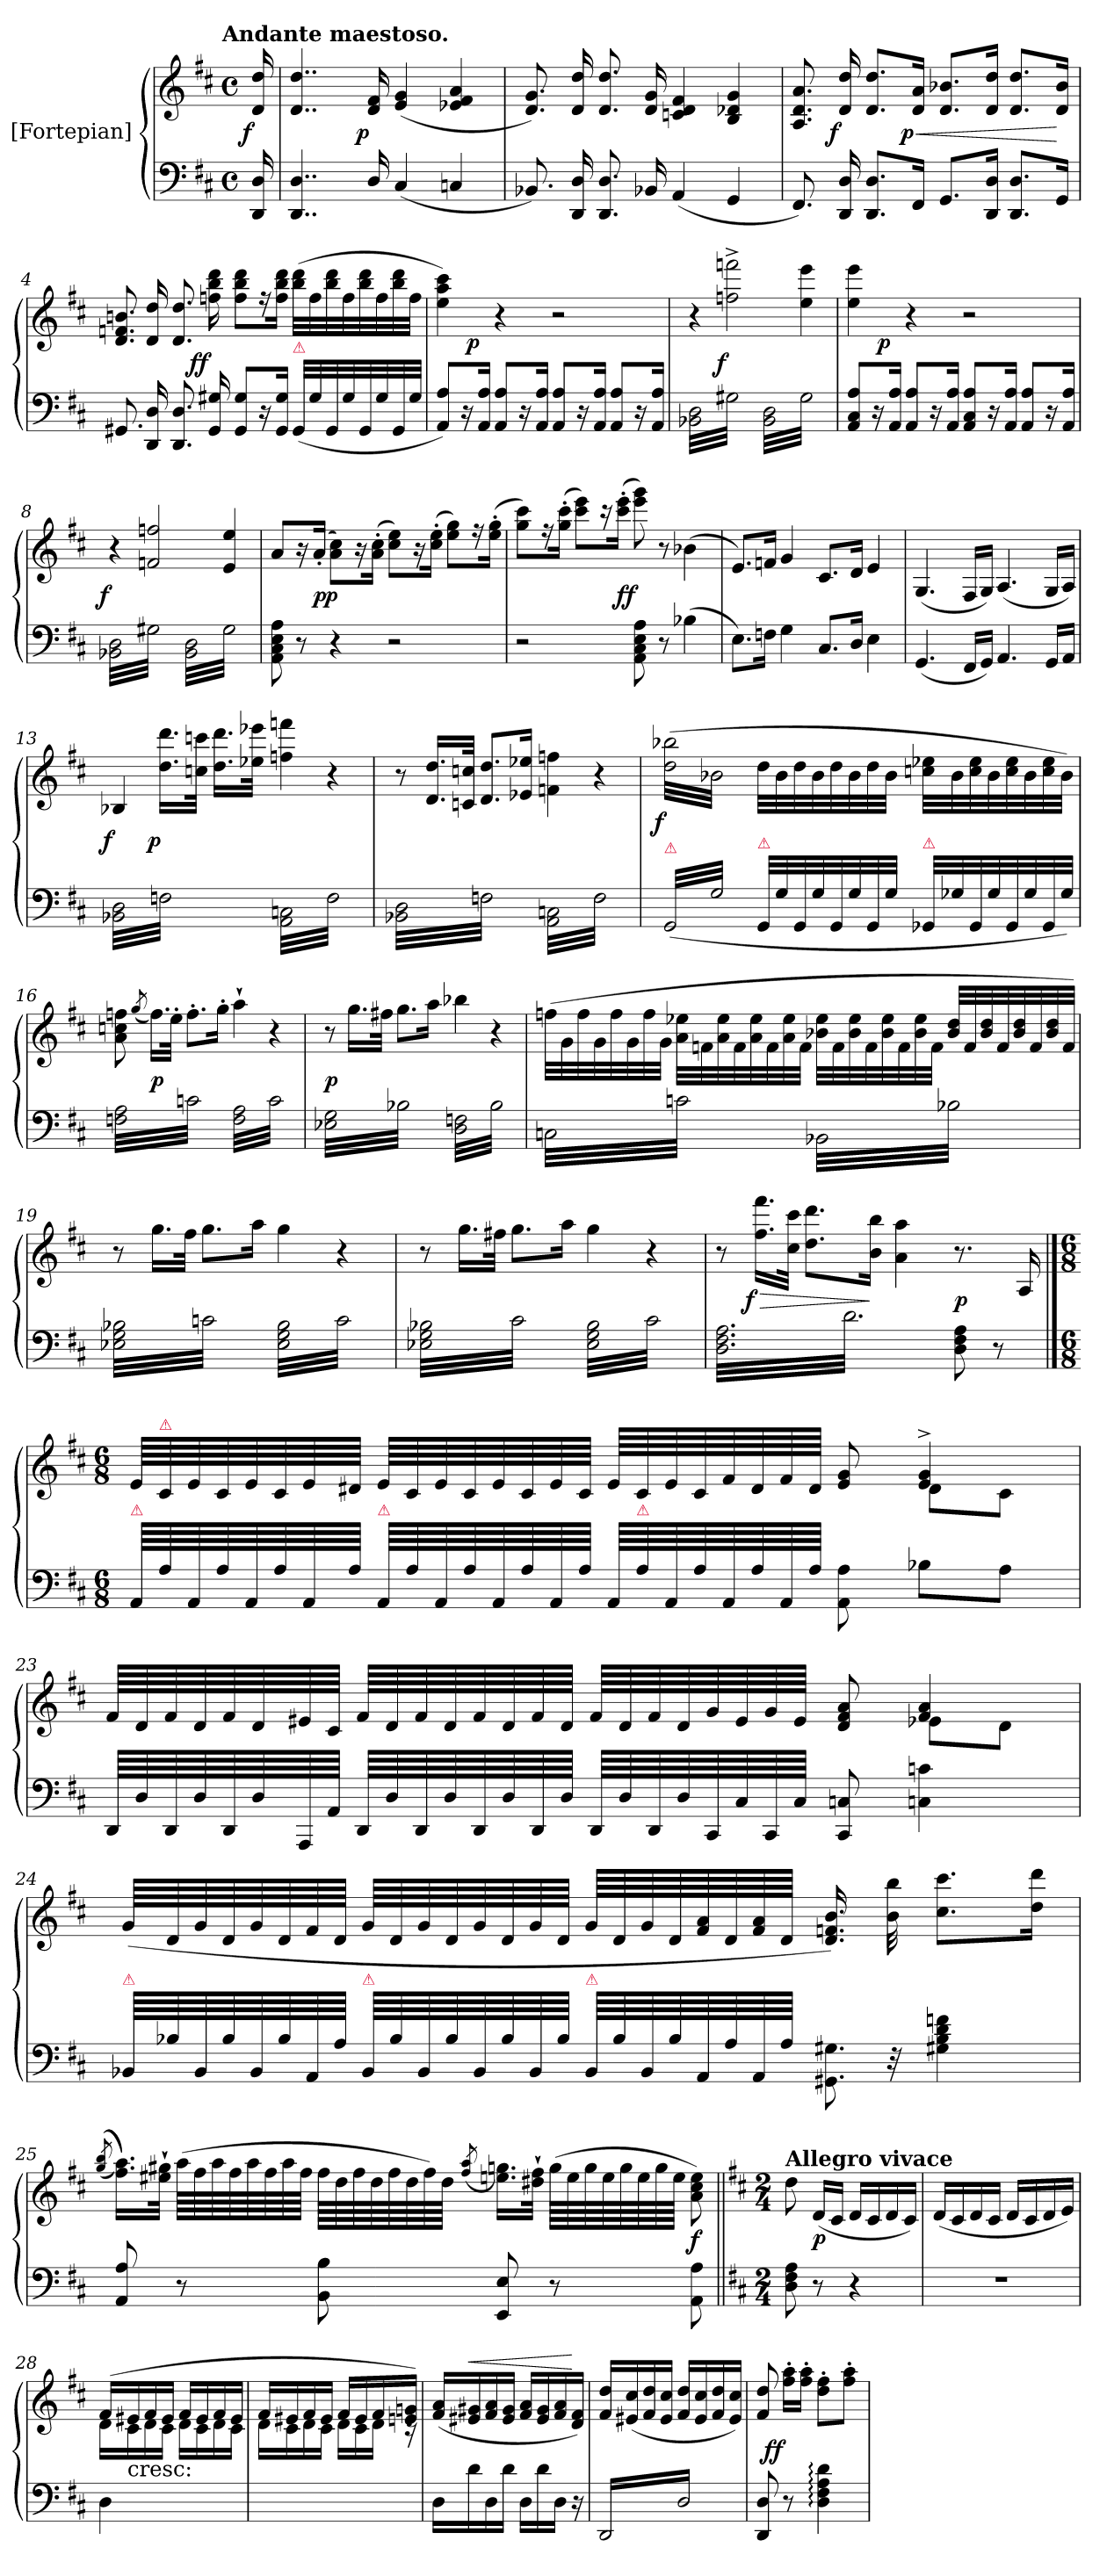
**kern	**kern	**dynam
*part1	*part1	*part1
*staff2	*staff1	*staff1/2
*I"[Fortepian]	*	*
*clefF4	*clefG2	*
*k[f#c#]	*k[f#c#]	*
*D:	*D:	*
!!LO:TX:omd:t=Andante maestoso.
*M4/4	*M4/4	*
*met(c)	*met(c)	*
*MM72	*MM72	*
=	=	=
!	!	!LO:DY:rj
16DD/ 16D/	16d/ 16dd/	f
=1	=1	=1
4..DD/ 4..D/	4..d/ 4..dd/	.
!	!	!LO:DY:rj
16D/	16d/ 16f#/	p
(4C#/	(4e/ 4g/	.
4Cn/	4e-X/ 4f#/ 4a/	.
=2	=2	=2
8.BB-X/)	8.d/ 8.g/)	.
16DD/ 16D/	16d/ 16dd/	.
8.DD/ 8.D/	8.d/ 8.dd/	.
16BB-X/	16d/ 16g/	.
(4AA/	4cn/ 4d/ 4f#/	.
4GG/	4B/ 4d-X/ 4g/	.
=3	=3	=3
8.FF#/)	8.A/ 8.d/ 8.a/	.
!	!	!LO:DY:rj
16DD/ 16D/	16d/ 16dd/	f
8.DD/ 8.D/L	8.d/ 8.dd/L	.
!	!	!LO:DY:n=1:rj
16FF#/Jk	16d/ 16a/Jk	< p
8.GG/L	8.d/ 8.b-X/L	.
16DD/ 16D/Jk	16d/ 16dd/Jk	.
8.DD/ 8.D/L	8.d/ 8.dd/L	.
16GG/Jk	16d/ 16b-/Jk	[
=4	=4	=4
8.GG#X/	8.d/ 8.fn/ 8.bn/	.
16DD/ 16D/	16d/ 16dd/	.
8.DD/ 8.D/	8.d/ 8.dd/	.
!	!	!LO:DY:rj
16GG#/ 16G#X/	16ffn\ 16bb\ 16ddd\	ff
8GG#/ 8G#/L	8ff\ 8bb\ 8ddd\L	.
16r	16r	.
16GG#/ 16G#/Jk	16ff\ 16bb\ 16ddd\Jk	.
!LO:TX:a:color=crimson:t=⚠	!	!
(32GG#/LLL	(32bb\ 32ddd\LLL	.
32G#\	32ff\	.
32GG#/	32bb\ 32ddd\	.
32G#\	32ff\	.
32GG#/	32bb\ 32ddd\	.
32G#/	32ff\	.
32GG#/	32bb\ 32ddd\	.
32G#\JJJ	32ff\JJJ	.
=5	=5	=5
*	*^	*
8AA/ 8A/L)	4ee\ 4aa\ 4ccc#\)	8.ryy	.
16r	.	.	.
!	!	!	!LO:DY:b:rj
16AA/ 16A/Jk	.	2ryy	p
8AA/ 8A/L	4r	.	.
16r	.	.	.
16AA/ 16A/Jk	.	.	.
8AA/ 8A/L	2r	.	.
16r	.	.	.
16AA/ 16A/Jk	.	4ryy	.
8AA/ 8A/L	.	.	.
16r	.	.	.
16AA/ 16A/Jk	.	16ryy	.
*	*v	*v	*
=6	=6	=6
*tremolo	*	*
(32BB-X\ 32D\LLL	4r	.
32G#\	.	.
32BB-X\ 32D\	.	.
32G#\	.	.
32BB-X\ 32D\	.	.
32G#\	.	.
32BB-X\ 32D\	.	.
32G#\	.	.
!	!	!LO:DY:rj
32BB-X\ 32D\	2ffn^<\ 2fffn^<\	f
32G#\	.	.
32BB-X\ 32D\	.	.
32G#\	.	.
32BB-X\ 32D\	.	.
32G#\	.	.
32BB-X\ 32D\	.	.
32G#\JJJ	.	.
32BB-\ 32D\LLL	.	.
32G#\)	.	.
32BB-\ 32D\	.	.
32G#\)	.	.
32BB-\ 32D\	.	.
32G#\)	.	.
32BB-\ 32D\	.	.
32G#\)	.	.
32BB-\ 32D\	4ee\ 4eee\	.
32G#\)	.	.
32BB-\ 32D\	.	.
32G#\)	.	.
32BB-\ 32D\	.	.
32G#\)	.	.
32BB-\ 32D\	.	.
32G#\)JJJ	.	.
*Xtremolo	*	*
=7	=7	=7
*	*^	*
8AA/ 8C#/ 8A/L	4ee\ 4eee\	8.ryy	.
.	.	.	.
.	.	.	.
.	.	.	.
16r	.	.	.
.	.	.	.
!	!	!	!LO:DY:b:rj
16AA/ 16A/Jk	.	2ryy	p
.	.	.	.
8AA/ 8A/L	4r	.	.
16r	.	.	.
16AA/ 16A/Jk	.	.	.
8AA/ 8C#/ 8A/L	2r	.	.
16r	.	.	.
16AA/ 16A/Jk	.	4ryy	.
8AA/ 8A/L	.	.	.
16r	.	.	.
16AA/ 16A/Jk	.	16ryy	.
=8	=8	=8	=8
!	!	!	!LO:DY:rj
*	*v	*v	*
*tremolo	*	*
32BB-X\ 32D\LLL	4r	f
32G#\	.	.
32BB-X\ 32D\	.	.
32G#\	.	.
32BB-X\ 32D\	.	.
32G#\	.	.
32BB-X\ 32D\	.	.
32G#\	.	.
32BB-X\ 32D\	2fn/ 2ffn/	.
32G#\	.	.
32BB-X\ 32D\	.	.
32G#\	.	.
32BB-X\ 32D\	.	.
32G#\	.	.
32BB-X\ 32D\	.	.
32G#\JJJ	.	.
32BB-\ 32D\LLL	.	.
32G#\	.	.
32BB-\ 32D\	.	.
32G#\	.	.
32BB-\ 32D\	.	.
32G#\	.	.
32BB-\ 32D\	.	.
32G#\	.	.
32BB-\ 32D\	4e/ 4ee/	.
32G#\	.	.
32BB-\ 32D\	.	.
32G#\	.	.
32BB-\ 32D\	.	.
32G#\	.	.
32BB-\ 32D\	.	.
32G#\JJJ	.	.
*Xtremolo	*	*
=9	=9	=9
8AA\ 8C#\ 8E\ 8A\	8a/L	.
.	.	.
.	.	.
.	.	.
8r	16r	.
.	.	.
.	(16a'/Jk	pp
.	.	.
4r	8a\ 8cc#\L)	.
.	16r	.
.	(16a'\ 16cc#'\Jk	.
2r	8cc#\ 8ee\L)	.
.	16r	.
.	(16cc#'\ 16ee'\Jk	.
.	8ee\ 8gg\L)	.
.	16r	.
.	(16ee'\ 16gg'\Jk	.
=10	=10	=10
2r	8gg\ 8ccc#\L)	.
.	16r	.
.	(16gg'\ 16ccc#'\Jk	.
.	8ccc#\ 8eee\L)	.
.	16r	.
.	(16ccc#'\ 16eee'\Jk	ff
8AA\ 8C#\ 8E\ 8A\	8eee\ 8ggg\)	.
8r	8r	.
(4B-X\	(4b-X\	.
=11	=11	=11
8.E\L)	8.e/L)	.
16Fn\Jk	16fn/Jk	.
4G\	4g/	.
8.C#/L	8.c#/L	.
16D/Jk	16d/Jk	.
4E\	4e/	.
=12	=12	=12
(4.GG/	(>4.G/	.
16FF#/LL	16F#/LL	.
16GG/JJ)	16G/JJ)	.
(<4.AA/	(>4.A/	.
16GG/LL	16G/LL	.
16AA/JJ	16A/JJ)	.
=13	=13	=13
!	!	!LO:DY:rj
*tremolo	*	*
(32BB-X\ 32D\LLL	4B-X/	f
32F\)	.	.
32BB-X\ 32D\	.	.
32F\)	.	.
32BB-X\ 32D\	.	.
32F\)	.	.
32BB-X\ 32D\	.	.
32F\)	.	.
!	!	!LO:DY:rj
32BB-X\ 32D\	16.dd\ 16.ddd\LL	p
32F\)	.	.
32BB-X\ 32D\	.	.
32F\)	32ccn\ 32cccn\JJk	.
32BB-X\ 32D\	16.dd\ 16.ddd\LL	.
32F\)	.	.
32BB-X\ 32D\	.	.
32F\)JJJ	32ee-X\ 32eee-X\JJk	.
(32AA\ 32Cn\LLL	4ffn\ 4fffn\	.
32F\)	.	.
32AA\ 32Cn\	.	.
32F\)	.	.
32AA\ 32Cn\	.	.
32F\)	.	.
32AA\ 32Cn\	.	.
32F\)	.	.
32AA\ 32Cn\	4r	.
32F\)	.	.
32AA\ 32Cn\	.	.
32F\)	.	.
32AA\ 32Cn\	.	.
32F\)	.	.
32AA\ 32Cn\	.	.
32F\)JJJ	.	.
=14	=14	=14
(32BB-X\ 32D\LLL	8r	.
32F\	.	.
32BB-X\ 32D\	.	.
32F\	.	.
32BB-X\ 32D\	16.d/ 16.dd/LL	.
32F\	.	.
32BB-X\ 32D\	.	.
32F\	32cn/ 32ccn/JJk	.
32BB-X\ 32D\	8.d/ 8.dd/L	.
32F\	.	.
32BB-X\ 32D\	.	.
32F\	.	.
32BB-X\ 32D\	.	.
32F\	.	.
32BB-X\ 32D\	16e-X/ 16ee-X/Jk	.
32F\JJJ	.	.
32AA\ 32Cn\LLL	4fn\ 4ffn\	.
32F\)	.	.
32AA\ 32Cn\	.	.
32F\)	.	.
32AA\ 32Cn\	.	.
32F\)	.	.
32AA\ 32Cn\	.	.
32F\)	.	.
32AA\ 32Cn\	4r	.
32F\)	.	.
32AA\ 32Cn\	.	.
32F\)	.	.
32AA\ 32Cn\	.	.
32F\)	.	.
32AA\ 32Cn\	.	.
32F\)JJJ	.	.
=15	=15	=15
!LO:TX:a:color=crimson:t=⚠	!	!
!	!	!LO:DY:rj
*	*tremolo	*
(32GG/LLL	(32dd\ 32bb-X\LLL	f
32G/	32b-\	.
32GG/	32dd\ 32bb-X\	.
32G/	32b-\	.
32GG/	32dd\ 32bb-X\	.
32G/	32b-\	.
32GG/	32dd\ 32bb-X\	.
32G/	32b-\	.
32GG/	32dd\ 32bb-X\	.
32G/	32b-\	.
32GG/	32dd\ 32bb-X\	.
32G/	32b-\	.
32GG/	32dd\ 32bb-X\	.
32G/	32b-\	.
32GG/	32dd\ 32bb-X\	.
32G/JJJ	32b-\JJJ	.
*	*Xtremolo	*
*Xtremolo	*	*
!LO:TX:a:color=crimson:t=⚠	!	!
32GG/LLL	32dd\LLL	.
32G\	32b-\	.
32GG/	32dd\	.
32G\	32b-\	.
32GG/	32dd\	.
32G\	32b-\	.
32GG/	32dd\	.
32G\JJJ	32b-\JJJ	.
!LO:TX:a:color=crimson:t=⚠	!	!
32GG-X/LLL	32ccn\ 32ee-X\LLL	.
32G-X\	32b-\	.
32GG-/	32cc\ 32ee-\	.
32G-\	32b-\	.
32GG-/	32cc\ 32ee-\	.
32G-\	32b-\	.
32GG-/	32cc\ 32ee-\	.
32G-\JJJ)	32b-\JJJ)	.
=16	=16	=16
*tremolo	*	*
32Fn\ 32A\LLL	8a\ 8ccn\ 8ffn\	.
32c\	.	.
32Fn\ 32A\	.	.
32c\	.	.
.	(8qgg/	.
32Fn\ 32A\	16.ff\LL)	p
32c\	.	.
32Fn\ 32A\	.	.
32c\	32ee'\JJk	.
32Fn\ 32A\	8.ff'\L	.
32c\	.	.
32Fn\ 32A\	.	.
32c\	.	.
32Fn\ 32A\	.	.
32c\	.	.
32Fn\ 32A\	16gg'\Jk	.
32c\JJJ	.	.
32F\ 32A\LLL	4aa`\	.
32c\	.	.
32F\ 32A\	.	.
32c\	.	.
32F\ 32A\	.	.
32c\	.	.
32F\ 32A\	.	.
32c\	.	.
32F\ 32A\	4r	.
32c\	.	.
32F\ 32A\	.	.
32c\	.	.
32F\ 32A\	.	.
32c\	.	.
32F\ 32A\	.	.
32c\JJJ	.	.
=17	=17	=17
32E-X\ 32G\LLL	8r	p
32B-X\	.	.
32E-X\ 32G\	.	.
32B-X\	.	.
32E-X\ 32G\	16.gg\LL	.
32B-X\	.	.
32E-X\ 32G\	.	.
32B-X\	32ff#X\JJk	.
32E-X\ 32G\	8.gg\L	.
32B-X\	.	.
32E-X\ 32G\	.	.
32B-X\	.	.
32E-X\ 32G\	.	.
32B-X\	.	.
32E-X\ 32G\	16aa\Jk	.
32B-X\JJJ	.	.
32D\ 32Fn\LLL	4bb-X\	.
32B-\	.	.
32D\ 32Fn\	.	.
32B-\	.	.
32D\ 32Fn\	.	.
32B-\	.	.
32D\ 32Fn\	.	.
32B-\	.	.
32D\ 32Fn\	4r	.
32B-\	.	.
32D\ 32Fn\	.	.
32B-\	.	.
32D\ 32Fn\	.	.
32B-\	.	.
32D\ 32Fn\	.	.
32B-\JJJ	.	.
=18	=18	=18
32Cn\LLL	(32ffn\LLL	.
32c\	32g\	.
32Cn\	32ff\	.
32c\	32g\	.
32Cn\	32ff\	.
32c\	32g\	.
32Cn\	32ff\	.
32c\	32g\JJJ	.
32Cn\	32a\ 32ee-X\LLL	.
32c\	32fn\	.
32Cn\	32a\ 32ee-\	.
32c\	32f\	.
32Cn\	32a\ 32ee-\	.
32c\	32f\	.
32Cn\	32a\ 32ee-\	.
32c\JJJ	32f\JJJ	.
32BB-X\LLL	32b-X\ 32ee-\LLL	.
32B-\	32f\	.
32BB-X\	32b-\ 32ee-\	.
32B-\	32f\	.
32BB-X\	32b-\ 32ee-\	.
32B-\	32f\	.
32BB-X\	32b-\ 32ee-\	.
32B-\	32f\JJJ	.
32BB-X\	32b-/ 32dd/LLL	.
32B-\	32f/	.
32BB-X\	32b-/ 32dd/	.
32B-\	32f/	.
32BB-X\	32b-/ 32dd/	.
32B-\	32f/	.
32BB-X\	32b-/ 32dd/	.
32B-\JJJ	32f/JJJ)	.
=19	=19	=19
(32E-X\ 32G\ 32B-X\LLL	8r	.
32c\	.	.
32E-X\ 32G\ 32B-X\	.	.
32c\	.	.
32E-X\ 32G\ 32B-X\	16.gg\LL	.
32c\	.	.
32E-X\ 32G\ 32B-X\	.	.
32c\	32ff#\JJk	.
32E-X\ 32G\ 32B-X\	8.gg\L	.
32c\	.	.
32E-X\ 32G\ 32B-X\	.	.
32c\	.	.
32E-X\ 32G\ 32B-X\	.	.
32c\	.	.
32E-X\ 32G\ 32B-X\	16aa\Jk	.
32c\JJJ	.	.
32E-\ 32G\ 32B-\LLL	4gg\	.
32c\)	.	.
32E-\ 32G\ 32B-\	.	.
32c\)	.	.
32E-\ 32G\ 32B-\	.	.
32c\)	.	.
32E-\ 32G\ 32B-\	.	.
32c\)	.	.
32E-\ 32G\ 32B-\	4r	.
32c\)	.	.
32E-\ 32G\ 32B-\	.	.
32c\)	.	.
32E-\ 32G\ 32B-\	.	.
32c\)	.	.
32E-\ 32G\ 32B-\	.	.
32c\)JJJ	.	.
=20	=20	=20
(32E-X\ 32G\ 32B-X\LLL	8r	.
32c#\	.	.
32E-X\ 32G\ 32B-X\	.	.
32c#\	.	.
32E-X\ 32G\ 32B-X\	16.gg\LL	.
32c#\	.	.
32E-X\ 32G\ 32B-X\	.	.
32c#\	32ff#X\JJk	.
32E-X\ 32G\ 32B-X\	8.gg\L	.
32c#\	.	.
32E-X\ 32G\ 32B-X\	.	.
32c#\	.	.
32E-X\ 32G\ 32B-X\	.	.
32c#\	.	.
32E-X\ 32G\ 32B-X\	16aa\Jk	.
32c#\JJJ	.	.
32E-\ 32G\ 32B-\LLL	4gg\	.
32c#\)	.	.
32E-\ 32G\ 32B-\	.	.
32c#\)	.	.
32E-\ 32G\ 32B-\	.	.
32c#\)	.	.
32E-\ 32G\ 32B-\	.	.
32c#\)	.	.
32E-\ 32G\ 32B-\	4r	.
32c#\)	.	.
32E-\ 32G\ 32B-\	.	.
32c#\)	.	.
32E-\ 32G\ 32B-\	.	.
32c#\)	.	.
32E-\ 32G\ 32B-\	.	.
32c#\)JJJ	.	.
=21	=21	=21
(32D\ 32F#\ 32A\LLL	8r	.
32d\)	.	.
32D\ 32F#\ 32A\	.	.
32d\)	.	.
!	!	!LO:DY:n=1:rj
32D\ 32F#\ 32A\	16.ff#\ 16.fff#\LL	> f
32d\)	.	.
32D\ 32F#\ 32A\	.	.
32d\)	32cc#\ 32ccc#\JJk	.
32D\ 32F#\ 32A\	8.dd\ 8.ddd\L	.
32d\)	.	.
32D\ 32F#\ 32A\	.	.
32d\)	.	.
32D\ 32F#\ 32A\	.	.
32d\)	.	.
32D\ 32F#\ 32A\	16b\ 16bb\Jk	]
32d\)	.	.
32D\ 32F#\ 32A\	4a\ 4aa\	.
32d\)	.	.
32D\ 32F#\ 32A\	.	.
32d\)	.	.
32D\ 32F#\ 32A\	.	.
32d\)	.	.
32D\ 32F#\ 32A\	.	.
32d\)JJJ	.	.
*Xtremolo	*	*
8D\ 8F#\ 8A\	8.r	p
.	.	.
.	.	.
.	.	.
8r	.	.
.	.	.
.	16A/	.
.	.	.
==22	==22	==22
*M6/8	*M6/8	*
*	*^	*
!LO:TX:a:color=crimson:t=⚠	!	!	!
64AA/LLLL	64e/LLLL	2ryy	.
!	!LO:TX:a:color=crimson:t=⚠	!	!
64A\	64c#/	.	.
64AA/	64e/	.	.
64A\	64c#/	.	.
64AA/	64e/	.	.
64A\	64c#/	.	.
64AA/	64e/	.	.
64A\JJJJ	64d#X/JJJJ	.	.
!LO:TX:a:color=crimson:t=⚠	!	!	!
64AA/LLLL	64e/LLLL	.	.
64A\	64c#/	.	.
64AA/	64e/	.	.
64A\	64c#/	.	.
64AA/	64e/	.	.
64A\	64c#/	.	.
64AA/	64e/	.	.
64A\JJJJ	64c#/JJJJ	.	.
64AA/LLLL	64e/LLLL	.	.
!LO:TX:a:color=crimson:t=⚠	!	!	!
64A\	64c#/	.	.
64AA/	64e/	.	.
64A\	64c#/	.	.
64AA/	64f#/	.	.
64A\	64d#/	.	.
64AA/	64f#/	.	.
64A\JJJJ	64d#/JJJJ	.	.
8AA\ 8A\	8e/ 8g/	.	.
8B-X\L	4e^/ 4g^/	8d#\L	.
8A\J	.	8c#\J	.
=23	=23	=23	=23
64DD/LLLL	64f#/LLLL	2ryy	.
64D/	64d/	.	.
64DD/	64f#/	.	.
64D/	64d/	.	.
64DD/	64f#/	.	.
64D/	64d/	.	.
64AAA/	64e#X/	.	.
64AA/JJJJ	64c#/JJJJ	.	.
64DD/LLLL	64f#/LLLL	.	.
64D/	64d/	.	.
64DD/	64f#/	.	.
64D/	64d/	.	.
64DD/	64f#/	.	.
64D/	64d/	.	.
64DD/	64f#/	.	.
64D/JJJJ	64d/JJJJ	.	.
64DD/LLLL	64f#/LLLL	.	.
64D/	64d/	.	.
64DD/	64f#/	.	.
64D/	64d/	.	.
64CC#/	64g/	.	.
64C#/	64e#/	.	.
64CC#/	64g/	.	.
64C#/JJJJ	64e#/JJJJ	.	.
8CC#/ 8Cn/	8d/ 8f#/ 8a/	.	.
4Cn\ 4cn\	4f#/ 4a/	8e-X\L	.
.	.	8d\J	.
=24	=24	=24	=24
!LO:TX:a:color=crimson:t=⚠	!	!	!
*	*v	*v	*
64BB-X/LLLL	(>64g/LLLL	.
64B-X\	64d/	.
64BB-/	64g/	.
64B-\	64d/	.
64BB-/	64g/	.
64B-\	64d/	.
64AA/	64f#/	.
64A\JJJJ	64d/JJJJ	.
!LO:TX:a:color=crimson:t=⚠	!	!
64BB-/LLLL	64g/LLLL	.
64B-\	64d/	.
64BB-/	64g/	.
64B-\	64d/	.
64BB-/	64g/	.
64B-\	64d/	.
64BB-/	64g/	.
64B-\JJJJ	64d/JJJJ	.
!LO:TX:a:color=crimson:t=⚠	!	!
64BB-/LLLL	64g/LLLL	.
64B-\	64d/	.
64BB-/	64g/	.
64B-\	64d/	.
64AA/	64f#/ 64a/	.
64A\	64d/	.
64AA/	64f#/ 64a/	.
64A\JJJJ	64d/JJJJ	.
!LO:N:vis=8.	!	!
16.GG#X\ 16.G#X\	16.d/ 16.fn/ 16.b/)	.
32r	32b\ 32bb\	.
4G#X\ 4B-\ 4d\ 4fn\	8.cc#\ 8.ccc#\L	.
.	16dd\ 16ddd\Jk	.
=25	=25	=25
.	(<(>(>8qgg/ 8qbb/	.
8AA/ 8A/	16.ff#\ 16.aa\LL)))	.
.	32ee#X`\ 32gg#X`\JJk	.
8r	(64aa\LLLL	.
.	64ff#\	.
.	64aa\	.
.	64ff#\	.
.	64aa\	.
.	64ff#\	.
.	64aa\	.
.	64ff#\JJJJ	.
8BB\ 8B\	64ff#\LLLL	.
.	64dd\	.
.	64ff#\	.
.	64dd\	.
.	64ff#\	.
.	64dd\	.
.	64ff#\)	.
.	64dd\JJJJ	.
.	(8qff#/ 8qaa/	.
8EE/ 8E/	16.een\ 16.ggn\LL)	.
.	32dd#X`\ 32ff#`\JJk	.
8r	(64gg\LLLL	.
.	64ee\	.
.	64gg\	.
.	64ee\	.
.	64gg\	.
.	64ee\	.
.	64gg\	.
.	64ee\JJJJ	.
8AA\ 8A\	8a\ 8cc#\ 8ee\)	f
=26||	=26||	=26||
*k[f#c#]	*k[f#c#]	*
*M2/4	*M2/4	*
!	!LO:TX:a:B:t=Allegro vivace	!
8D\ 8F#\ 8A\	8dd\	.
8r	(16d/LL	p
.	16c#/JJ	.
4r	16d/LL	.
.	16c#/	.
.	16d/	.
.	16c#/JJ)	.
=27	=27	=27
2r	(16d/LL	.
.	16c#/	.
.	16d/	.
.	16c#/JJ	.
.	16d/LL	.
.	16c#/	.
.	16d/	.
.	16e/JJ)	.
=28	=28	=28
*	*^	*
4D\	(16f#/LL	16d\LL	.
!	!LO:TX:c:t=cresc&colon;	!	!
.	16e#X/	16c#\	.
.	16f#/	16d\	.
.	16e#/JJ	16c#\JJ	.
4ryy	16f#/LL	16d\LL	.
.	16e#/	16c#\	.
.	16f#/	16d\	.
.	16e#/JJ	16c#\JJ	.
=29	=29	=29	=29
2ryy	16f#/LL	16d\LL	.
.	16e#X/	16c#\	.
.	16f#/	16d\	.
.	16e#/JJ	16c#\JJ	.
.	16f#/LL	16d\LL	.
.	16e#/	16c#\	.
.	16f#/	16d\JJ	.
.	16en/ 16gn/JJ)	16rc	.
*	*v	*v	*
=30	=30	=30
16D\LL	(16f#/ 16a/LL	.
!	!	!LO:HP:a
16d\	16e#X/ 16g#X/	<
16D\	16f#/ 16a/	.
16d\JJ	16e#/ 16g#/JJ	.
16D\LL	16f#/ 16a/LL	.
16d\	16e#/ 16g#/	.
16D\JJ	16f#/ 16a/	.
16r	16d/ 16f#/JJ)	[
=31	=31	=31
*tremolo	*	*
(16DD/LL	16f#/ 16dd/LL	.
16D/)	(16e#X/ 16cc#/	.
16DD/	16f#/ 16dd/	.
16D/)	16e#/ 16cc#/JJ	.
16DD/	16f#/ 16dd/LL	.
16D/)	16e#/ 16cc#/	.
16DD/	16f#/ 16dd/	.
16D/)JJ	16e#/ 16cc#/JJ)	.
*Xtremolo	*	*
=32	=32	=32
8DD/ 8D/	8f#/ 8dd/	.
.	.	.
!	!	!LO:DY:rj
8r	16ff#'\ 16aa'\LL	ff
.	16ff#'\ 16aa'\JJ	.
4D:\ 4F#:\ 4A:\ 4d:\	8dd'\ 8ff#'\L	.
.	8ff#'\ 8aa'\J	.
=	=	=
*-	*-	*-
